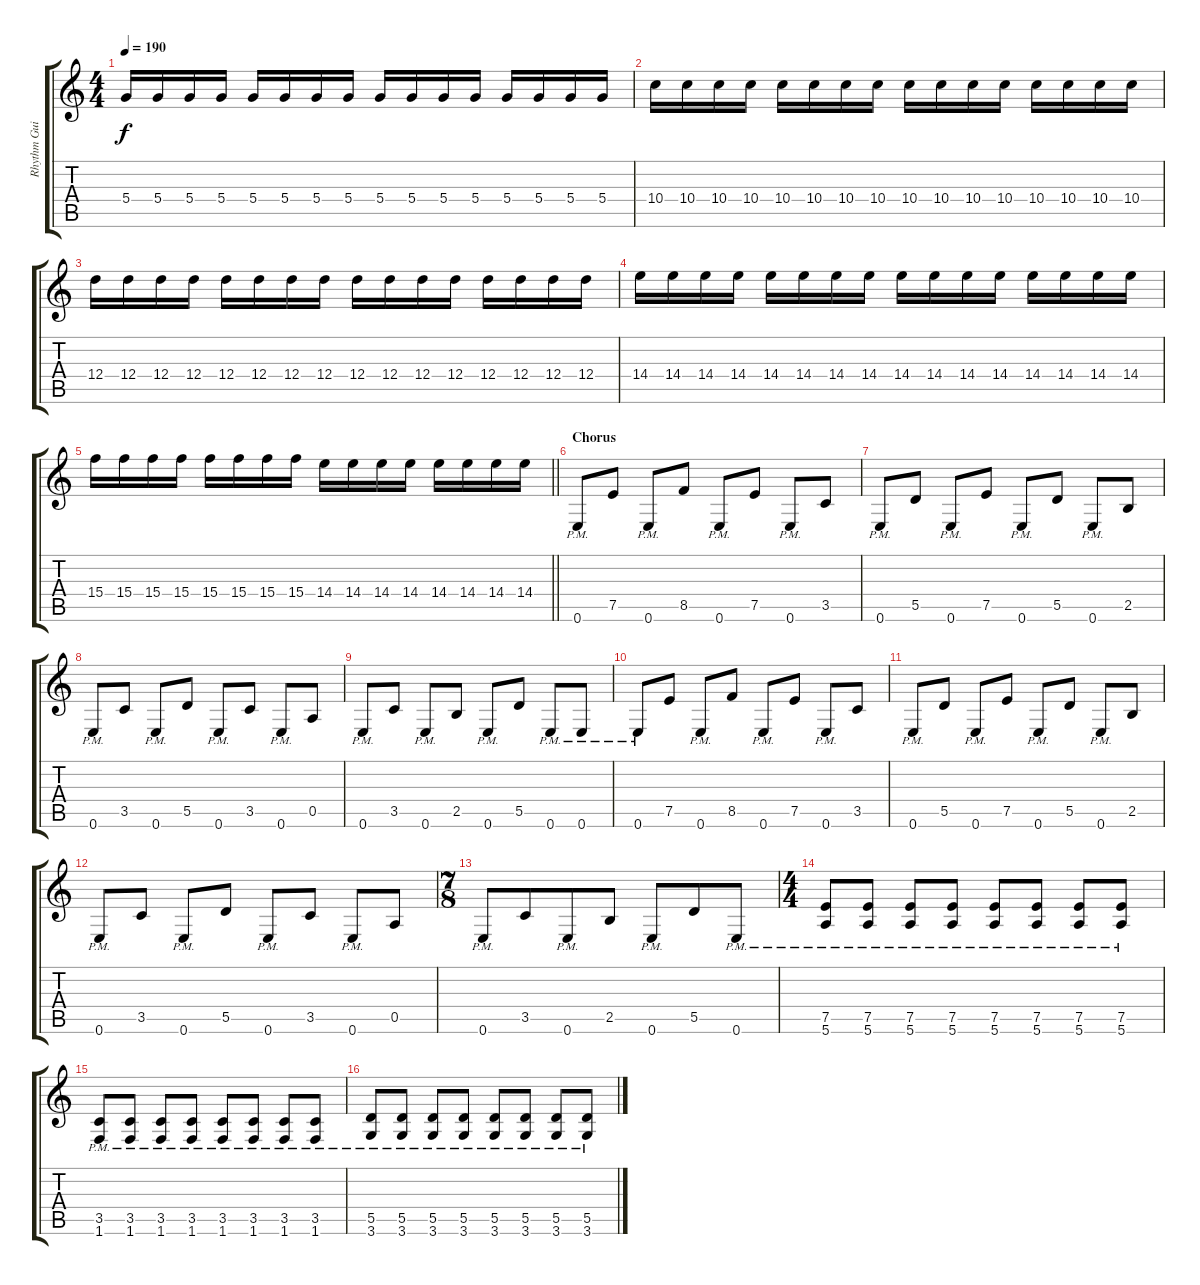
\track ("Rhythm Guitar" "Rhythm Gui") {instrument distortionguitar}
\staff {score tabs}
\tuning (E4 B3 G3 D3 A2 E2) {hide}
\ts (4 4)
\tempo 190
\clef g2
\ks c
5.4.16{dy f} 5.4.16 5.4.16 5.4.16 5.4.16 5.4.16 5.4.16 5.4.16 5.4.16 5.4.16 5.4.16 5.4.16 5.4.16 5.4.16 5.4.16 5.4.16 |
10.4.16 10.4.16 10.4.16 10.4.16 10.4.16 10.4.16 10.4.16 10.4.16 10.4.16 10.4.16 10.4.16 10.4.16 10.4.16 10.4.16 10.4.16 10.4.16 |
12.4.16 12.4.16 12.4.16 12.4.16 12.4.16 12.4.16 12.4.16 12.4.16 12.4.16 12.4.16 12.4.16 12.4.16 12.4.16 12.4.16 12.4.16 12.4.16 |
14.4.16 14.4.16 14.4.16 14.4.16 14.4.16 14.4.16 14.4.16 14.4.16 14.4.16 14.4.16 14.4.16 14.4.16 14.4.16 14.4.16 14.4.16 14.4.16 |
\barLineRight lightlight
15.4.16 15.4.16 15.4.16 15.4.16 15.4.16 15.4.16 15.4.16 15.4.16 14.4.16 14.4.16 14.4.16 14.4.16 14.4.16 14.4.16 14.4.16 14.4.16 |
\section ("" "Chorus")
0.6{pm}.8 7.5.8 0.6{pm}.8 8.5.8 0.6{pm}.8 7.5.8 0.6{pm}.8 3.5.8 |
0.6{pm}.8 5.5.8 0.6{pm}.8 7.5.8 0.6{pm}.8 5.5.8 0.6{pm}.8 2.5.8 |
0.6{pm}.8 3.5.8 0.6{pm}.8 5.5.8 0.6{pm}.8 3.5.8 0.6{pm}.8 0.5.8 |
0.6{pm}.8 3.5.8 0.6{pm}.8 2.5.8 0.6{pm}.8 5.5.8 0.6{pm}.8 0.6{pm}.8 |
0.6{pm}.8 7.5.8 0.6{pm}.8 8.5.8 0.6{pm}.8 7.5.8 0.6{pm}.8 3.5.8 |
0.6{pm}.8 5.5.8 0.6{pm}.8 7.5.8 0.6{pm}.8 5.5.8 0.6{pm}.8 2.5.8 |
0.6{pm}.8 3.5.8 0.6{pm}.8 5.5.8 0.6{pm}.8 3.5.8 0.6{pm}.8 0.5.8 |
\ts (7 8)
0.6{pm}.8 3.5.8 0.6{pm}.8 2.5.8 0.6{pm}.8 5.5.8 0.6{pm}.8 |
\ts (4 4)
(7.5{pm} 5.6{pm}).8 (7.5{pm} 5.6{pm}).8 (7.5{pm} 5.6{pm}).8 (7.5{pm} 5.6{pm}).8 (7.5{pm} 5.6{pm}).8 (7.5{pm} 5.6{pm}).8 (7.5{pm} 5.6{pm}).8 (7.5{pm} 5.6{pm}).8 |
(3.5{pm} 1.6{pm}).8 (3.5{pm} 1.6{pm}).8 (3.5{pm} 1.6{pm}).8 (3.5{pm} 1.6{pm}).8 (3.5{pm} 1.6{pm}).8 (3.5{pm} 1.6{pm}).8 (3.5{pm} 1.6{pm}).8 (3.5{pm} 1.6{pm}).8 |
(5.5{pm} 3.6{pm}).8 (5.5{pm} 3.6{pm}).8 (5.5{pm} 3.6{pm}).8 (5.5{pm} 3.6{pm}).8 (5.5{pm} 3.6{pm}).8 (5.5{pm} 3.6{pm}).8 (5.5{pm} 3.6{pm}).8 (5.5{pm} 3.6{pm}).8
